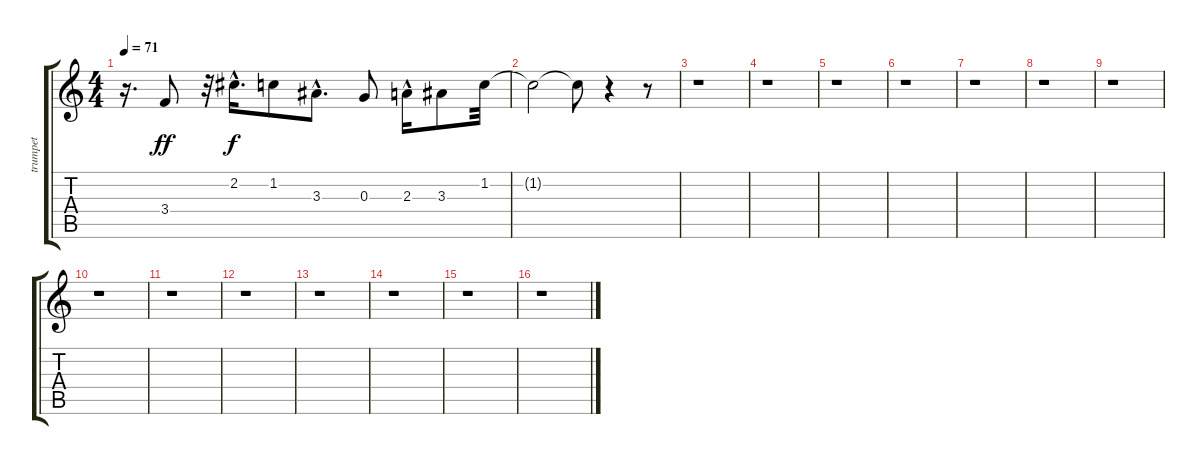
\track ("trumpet" "trumpet") {instrument acousticguitarnylon}
\staff {score tabs}
\tuning (E4 B3 G3 D3 A2 E2) {hide}
\ts (4 4)
\tempo 71
\clef g2
\ks c
r.16{d dy ff} 3.4.8 r.32 2.2{hac}.16{d dy f} 1.2.8 3.3{hac}.8{d} 0.3.8 2.3{hac}.16 3.3.8 1.2.32 |
1.2{t}.2 1.2{t}.8 r.4 r.8 |
r.1 |
r.1 |
r.1 |
r.1 |
r.1 |
r.1 |
r.1 |
r.1 |
r.1 |
r.1 |
r.1 |
r.1 |
r.1 |
r.1
